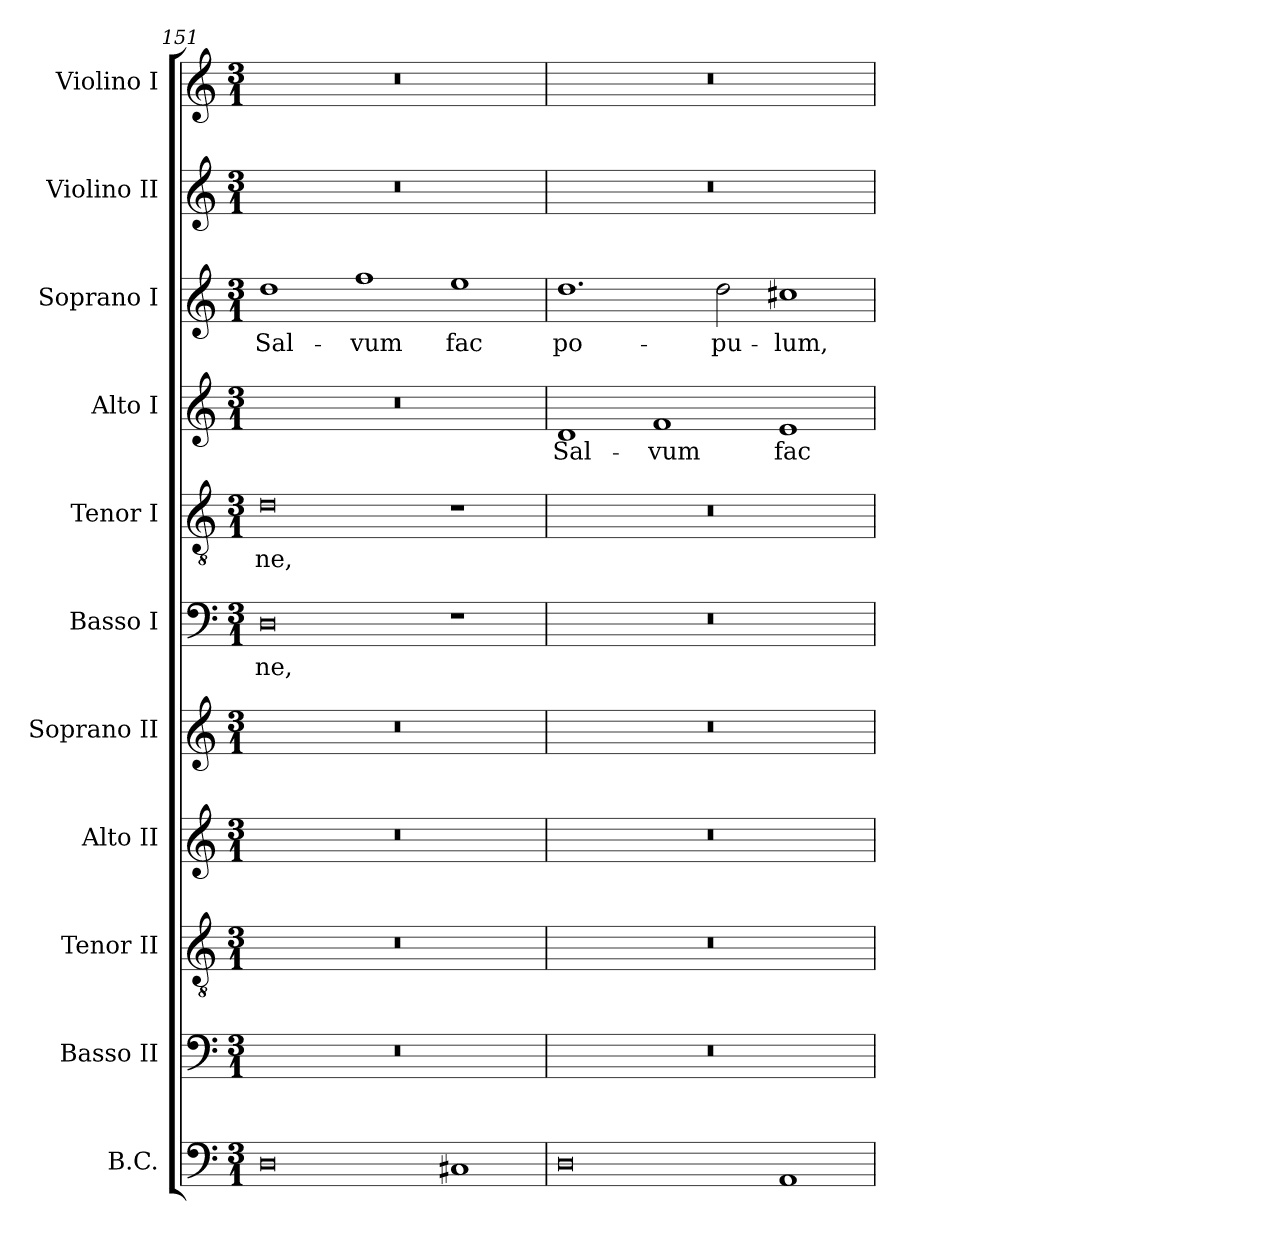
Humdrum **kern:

**kern	**kern	**kern	**kern	**kern	**kern	**text	**kern	**text	**kern	**text	**kern	**text	**kern	**kern
*part11	*part10	*part9	*part8	*part7	*part6	*part6	*part5	*part5	*part4	*part4	*part3	*part3	*part2	*part1
*staff11	*staff10	*staff9	*staff8	*staff7	*staff6	*staff6	*staff5	*staff5	*staff4	*staff4	*staff3	*staff3	*staff2	*staff1
*I"B.C.	*I"Basso II	*I"Tenor II	*I"Alto II	*I"Soprano II	*I"Basso I	*	*I"Tenor I	*	*I"Alto I	*	*I"Soprano I	*	*I"Violino II	*I"Violino I
*I'BC	*I'B 2	*I'T 2	*I'A 2	*I'S 2	*I'B 1	*	*I'T 1	*	*I'A 1	*	*I'S 1	*	*I'Vln. II	*I'Vln. I
*clefF4	*clefF4	*clefGv2	*clefG2	*clefG2	*clefF4	*	*clefGv2	*	*clefG2	*	*clefG2	*	*clefG2	*clefG2
*k[]	*k[]	*k[]	*k[]	*k[]	*k[]	*	*k[]	*	*k[]	*	*k[]	*	*k[]	*k[]
*C:	*C:	*C:	*C:	*C:	*C:	*	*C:	*	*C:	*	*C:	*	*C:	*C:
*M3/1	*M3/1	*M3/1	*M3/1	*M3/1	*M3/1	*	*M3/1	*	*M3/1	*	*M3/1	*	*M3/1	*M3/1
=151	=151	=151	=151	=151	=151	=151	=151	=151	=151	=151	=151	=151	=151	=151
!	!	!	!	!	!	!LO:LY:b	!	!	!	!	!	!	!	!
!	!	!	!	!	!	!	!	!LO:LY:b	!	!	!	!	!	!
!	!	!	!	!	!	!	!	!	!	!	!	!LO:LY:b	!	!
0D	0.r	0.r	0.r	0.r	0D	-ne,	0d	-ne,	0.r	.	1dd	Sal-	0.r	0.r
!	!	!	!	!	!	!	!	!	!	!	!	!LO:LY:b	!	!
.	.	.	.	.	.	.	.	.	.	.	1ff	-vum	.	.
!	!	!	!	!	!	!	!	!	!	!	!	!LO:LY:b	!	!
1C#X	.	.	.	.	1r	.	1r	.	.	.	1ee	fac	.	.
=152	=152	=152	=152	=152	=152	=152	=152	=152	=152	=152	=152	=152	=152	=152
!	!	!	!	!	!	!	!	!	!	!LO:LY:b	!	!	!	!
!	!	!	!	!	!	!	!	!	!	!	!	!LO:LY:b	!	!
0D	0.r	0.r	0.r	0.r	0.r	.	0.r	.	1d	Sal-	1.dd	po-	0.r	0.r
!	!	!	!	!	!	!	!	!	!	!LO:LY:b	!	!	!	!
.	.	.	.	.	.	.	.	.	1f	-vum	.	.	.	.
!	!	!	!	!	!	!	!	!	!	!	!	!LO:LY:b	!	!
.	.	.	.	.	.	.	.	.	.	.	2dd\	-pu-	.	.
!	!	!	!	!	!	!	!	!	!	!LO:LY:b	!	!	!	!
!	!	!	!	!	!	!	!	!	!	!	!	!LO:LY:b	!	!
1AA	.	.	.	.	.	.	.	.	1e	fac	1cc#X	-lum,	.	.
=	=	=	=	=	=	=	=	=	=	=	=	=	=	=
*-	*-	*-	*-	*-	*-	*-	*-	*-	*-	*-	*-	*-	*-	*-
